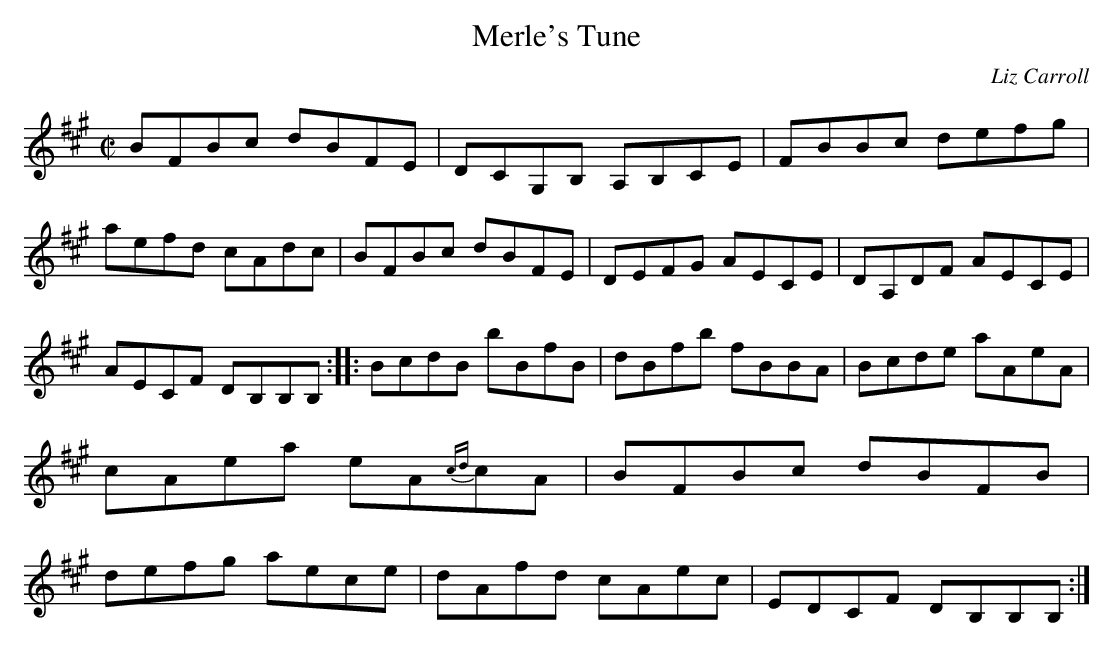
X:1
T:Merle's Tune
C:Liz Carroll
M:C|
K:BDor
BFBc dBFE|DCG,B, A,B,CE|FBBc defg|aefd cAdc|BFBc dBFE|DEFG AECE|\
DA,DF AECE|AECF DB,B,B,::BcdB bBfB|dBfb fBBA|Bcde aAeA|cAea eA{cd}cA|\
BFBc dBFB|defg aece|dAfd cAec|EDCF DB,B,B,:|*
